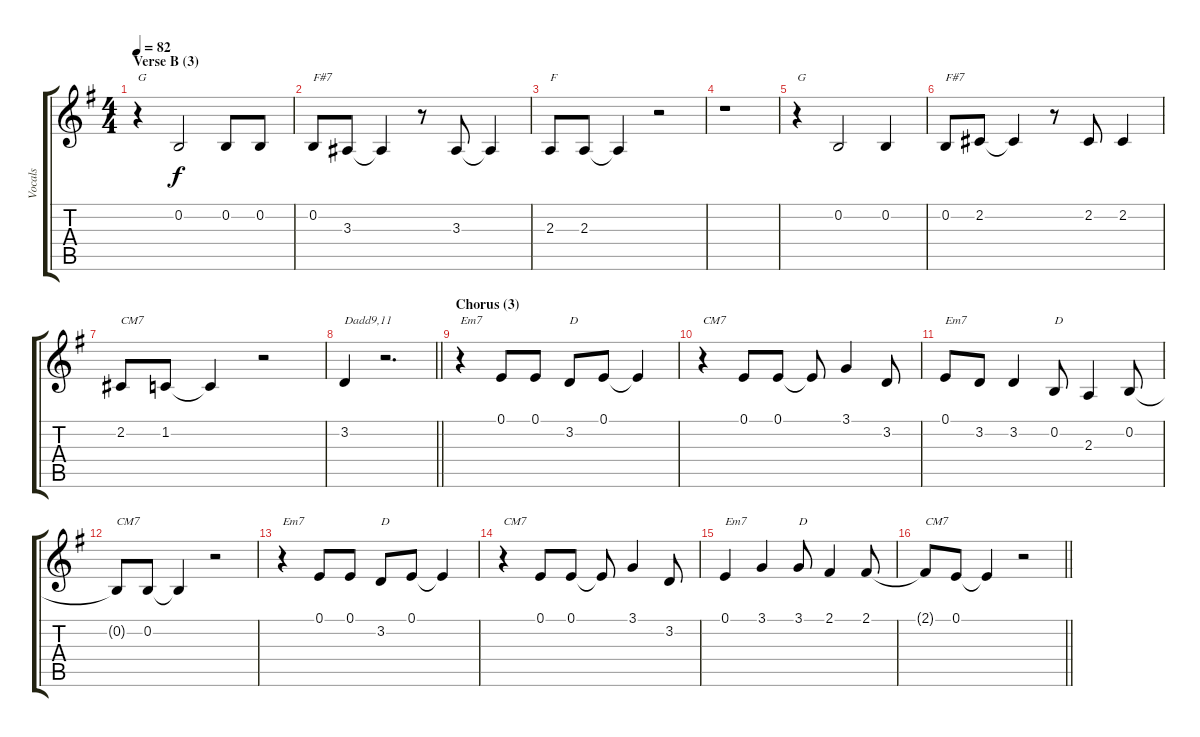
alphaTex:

\track ("Vocals" "Vocals") {instrument sopranosax}
\staff {score tabs}
\tuning (E4 B3 G3 D3 A2 E2) {hide}
\ts (4 4)
\section ("" "Verse B (3)")
\tempo 82
\clef g2
\ks eminor
r.4{txt "G" dy f} 0.2.2 0.2.8 0.2.8 |
0.2.8{txt "F#7"} 3.3.8 3.3{t}.4 r.8 3.3.8 3.3{t}.4 |
2.3.8{txt "F"} 2.3.8 2.3{t}.4 r.2 |
r.1 |
r.4{txt "G"} 0.2.2 0.2.4 |
0.2.8{txt "F#7"} 2.2.8 2.2{t}.4 r.8 2.2.8 2.2.4 |
2.2.8{txt "CM7"} 1.2.8 1.2{t}.4 r.2 |
\barLineRight lightlight
3.2.4{txt "Dadd9,11"} r.2{d} |
\section ("" "Chorus (3)")
r.4{txt "Em7"} 0.1.8 0.1.8 3.2.8{txt "D"} 0.1.8 0.1{t}.4 |
r.4{txt "CM7"} 0.1.8 0.1.8 0.1{t}.8 3.1.4 3.2.8 |
0.1.8{txt "Em7"} 3.2.8 3.2.4 0.2.8{txt "D"} 2.3.4 0.2.8 |
0.2{t}.8{txt "CM7"} 0.2.8 0.2{t}.4 r.2 |
r.4{txt "Em7"} 0.1.8 0.1.8 3.2.8{txt "D"} 0.1.8 0.1{t}.4 |
r.4{txt "CM7"} 0.1.8 0.1.8 0.1{t}.8 3.1.4 3.2.8 |
0.1.4{txt "Em7"} 3.1.4 3.1.8{txt "D"} 2.1.4 2.1.8 |
\barLineRight lightlight
2.1{t}.8{txt "CM7"} 0.1.8 0.1{t}.4 r.2
